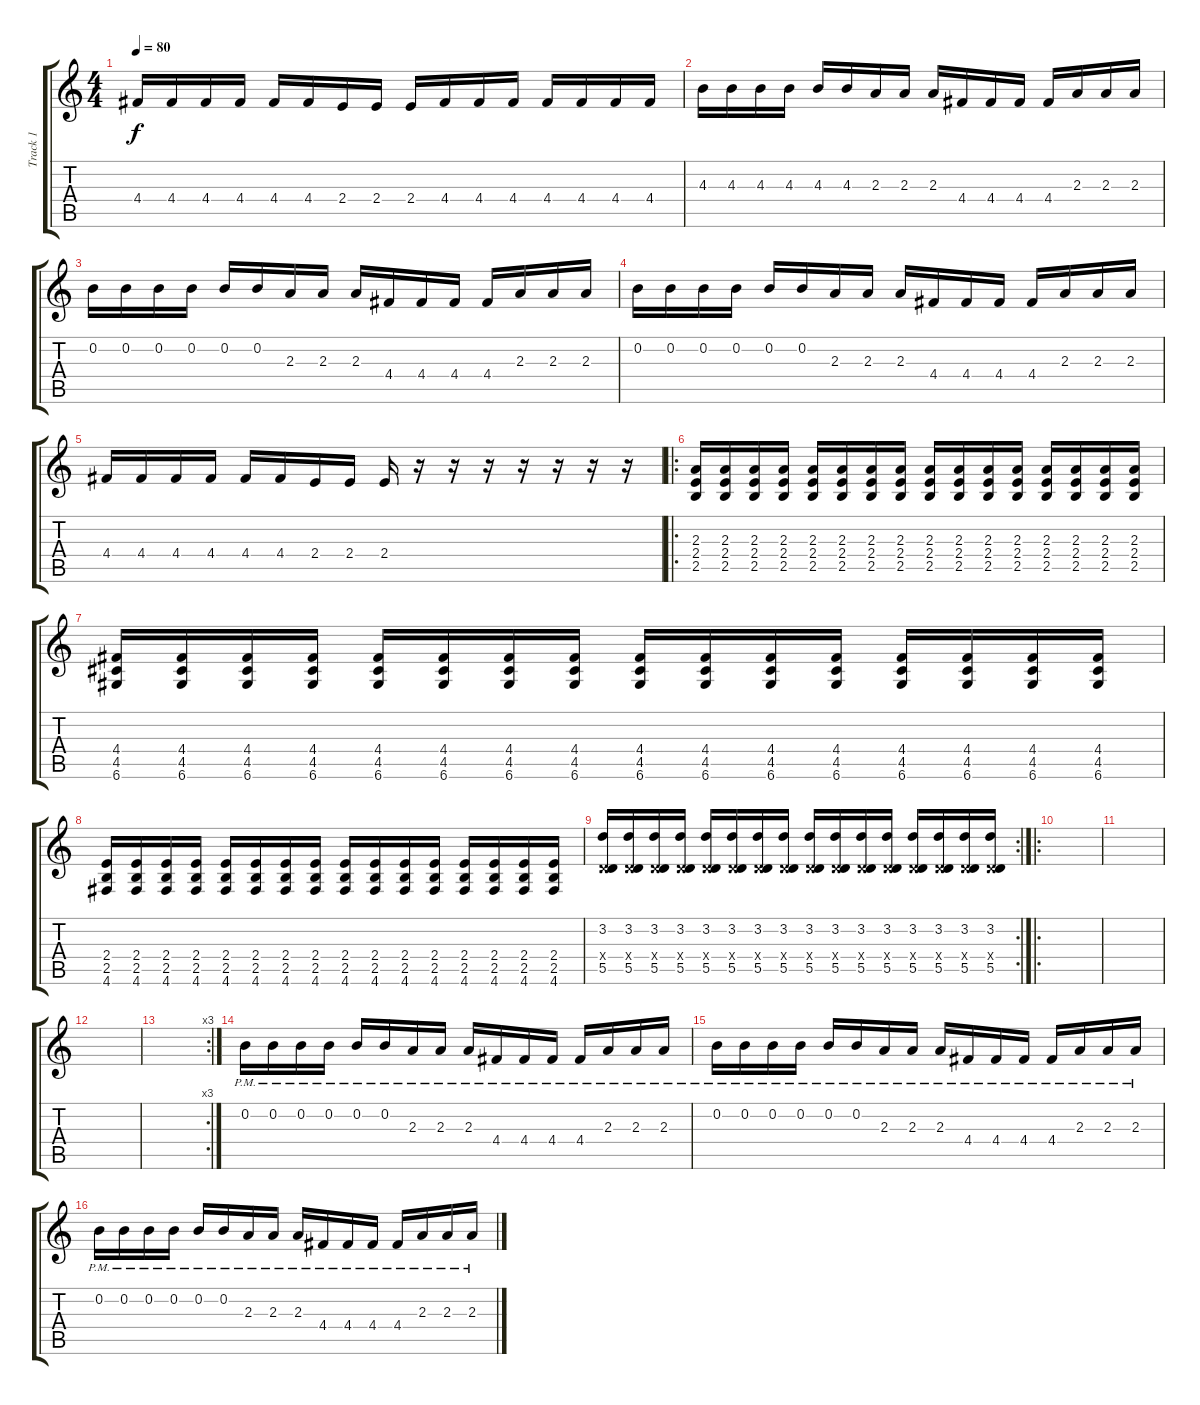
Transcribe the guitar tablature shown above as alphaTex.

\track ("Track 1" "Track 1") {instrument distortionguitar}
\staff {score tabs}
\tuning (E4 B3 G3 D3 A2 D2) {hide}
\ts (4 4)
\tempo 80
\clef g2
\ks c
4.4.16{dy f} 4.4.16 4.4.16 4.4.16 4.4.16 4.4.16 2.4.16 2.4.16 2.4.16 4.4.16 4.4.16 4.4.16 4.4.16 4.4.16 4.4.16 4.4.16 |
4.3.16 4.3.16 4.3.16 4.3.16 4.3.16 4.3.16 2.3.16 2.3.16 2.3.16 4.4.16 4.4.16 4.4.16 4.4.16 2.3.16 2.3.16 2.3.16 |
0.2.16 0.2.16 0.2.16 0.2.16 0.2.16 0.2.16 2.3.16 2.3.16 2.3.16 4.4.16 4.4.16 4.4.16 4.4.16 2.3.16 2.3.16 2.3.16 |
0.2.16 0.2.16 0.2.16 0.2.16 0.2.16 0.2.16 2.3.16 2.3.16 2.3.16 4.4.16 4.4.16 4.4.16 4.4.16 2.3.16 2.3.16 2.3.16 |
4.4.16 4.4.16 4.4.16 4.4.16 4.4.16 4.4.16 2.4.16 2.4.16 2.4.16 r.16 r.16 r.16 r.16 r.16 r.16 r.16 |
\ro
(2.3 2.4 2.5).16 (2.3 2.4 2.5).16 (2.3 2.4 2.5).16 (2.3 2.4 2.5).16 (2.3 2.4 2.5).16 (2.3 2.4 2.5).16 (2.3 2.4 2.5).16 (2.3 2.4 2.5).16 (2.3 2.4 2.5).16 (2.3 2.4 2.5).16 (2.3 2.4 2.5).16 (2.3 2.4 2.5).16 (2.3 2.4 2.5).16 (2.3 2.4 2.5).16 (2.3 2.4 2.5).16 (2.3 2.4 2.5).16 |
(4.4 4.5 6.6).16 (4.4 4.5 6.6).16 (4.4 4.5 6.6).16 (4.4 4.5 6.6).16 (4.4 4.5 6.6).16 (4.4 4.5 6.6).16 (4.4 4.5 6.6).16 (4.4 4.5 6.6).16 (4.4 4.5 6.6).16 (4.4 4.5 6.6).16 (4.4 4.5 6.6).16 (4.4 4.5 6.6).16 (4.4 4.5 6.6).16 (4.4 4.5 6.6).16 (4.4 4.5 6.6).16 (4.4 4.5 6.6).16 |
(2.4 2.5 4.6).16 (2.4 2.5 4.6).16 (2.4 2.5 4.6).16 (2.4 2.5 4.6).16 (2.4 2.5 4.6).16 (2.4 2.5 4.6).16 (2.4 2.5 4.6).16 (2.4 2.5 4.6).16 (2.4 2.5 4.6).16 (2.4 2.5 4.6).16 (2.4 2.5 4.6).16 (2.4 2.5 4.6).16 (2.4 2.5 4.6).16 (2.4 2.5 4.6).16 (2.4 2.5 4.6).16 (2.4 2.5 4.6).16 |
\rc 2
(3.2 0.4{x} 5.5).16 (3.2 0.4{x} 5.5).16 (3.2 0.4{x} 5.5).16 (3.2 0.4{x} 5.5).16 (3.2 0.4{x} 5.5).16 (3.2 0.4{x} 5.5).16 (3.2 0.4{x} 5.5).16 (3.2 0.4{x} 5.5).16 (3.2 0.4{x} 5.5).16 (3.2 0.4{x} 5.5).16 (3.2 0.4{x} 5.5).16 (3.2 0.4{x} 5.5).16 (3.2 0.4{x} 5.5).16 (3.2 0.4{x} 5.5).16 (3.2 0.4{x} 5.5).16 (3.2 0.4{x} 5.5).16 |
\ro
|
|
|
\rc 3
|
0.2{pm}.16 0.2{pm}.16 0.2{pm}.16 0.2{pm}.16 0.2{pm}.16 0.2{pm}.16 2.3{pm}.16 2.3{pm}.16 2.3{pm}.16 4.4{pm}.16 4.4{pm}.16 4.4{pm}.16 4.4{pm}.16 2.3{pm}.16 2.3{pm}.16 2.3{pm}.16 |
0.2{pm}.16 0.2{pm}.16 0.2{pm}.16 0.2{pm}.16 0.2{pm}.16 0.2{pm}.16 2.3{pm}.16 2.3{pm}.16 2.3{pm}.16 4.4{pm}.16 4.4{pm}.16 4.4{pm}.16 4.4{pm}.16 2.3{pm}.16 2.3{pm}.16 2.3{pm}.16 |
0.2{pm}.16 0.2{pm}.16 0.2{pm}.16 0.2{pm}.16 0.2{pm}.16 0.2{pm}.16 2.3{pm}.16 2.3{pm}.16 2.3{pm}.16 4.4{pm}.16 4.4{pm}.16 4.4{pm}.16 4.4{pm}.16 2.3{pm}.16 2.3{pm}.16 2.3{pm}.16
